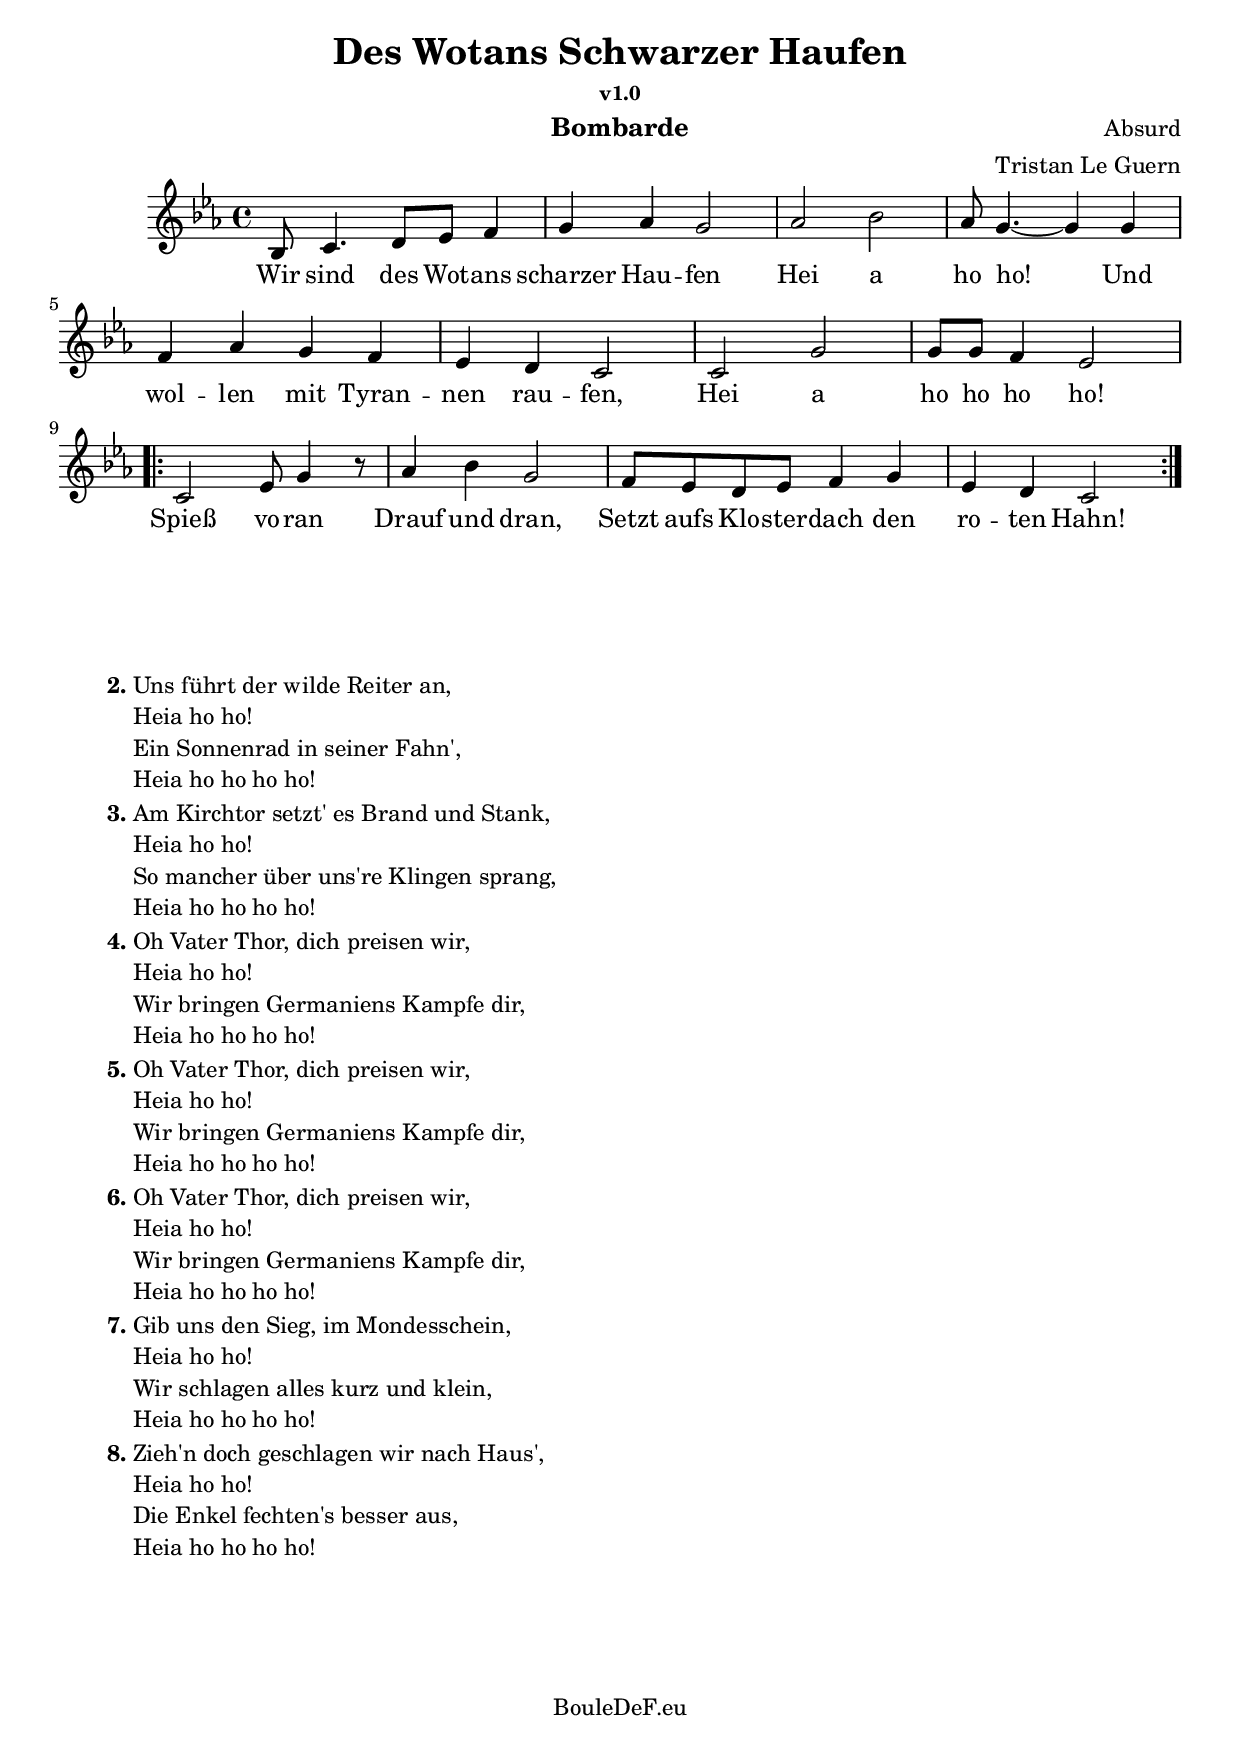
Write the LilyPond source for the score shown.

\version "2.16.0"
\include "italiano.ly"

\header {
	title = "Des Wotans Schwarzer Haufen"
	subsubtitle = "v1.0"
	composer = "Absurd"
	arranger = "Tristan Le Guern"
	instrument = "Bombarde"
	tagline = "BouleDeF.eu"
}

\score {
	\new Staff \relative si {
		\clef "treble"
		\key mib \major

		sib8 do4. re8 mib fa4
		| sol lab sol2
		| lab sib
		| lab8 sol4.~ sol4 sol
		| fa lab sol fa
		| mib re do2
		| do sol'
		| sol8 sol fa4 mib2
		\repeat volta 2 {
			do2 mib8 sol4 r8
			| lab4 sib sol2
			| fa8 mib re mib fa4 sol
			| mib re do2
		}
	}
	\addlyrics {
		Wir sind des Wot -- ans
		| scharzer Hau -- fen
		| Hei a ho ho! Und
		| wol -- len mit Tyran -- nen rau -- fen,
		| Hei a ho ho ho ho!
		| Spieß vo -- ran
		| Drauf und dran,
		| Setzt aufs Klo -- ster -- dach den
		| ro -- ten Hahn!
	}
}

\markup {
	\vspace #5.0
	\hspace #4.0
	\column {
		\line {
			\bold "2."
			\column {
				"Uns führt der wilde Reiter an,"
				"Heia ho ho!"
				"Ein Sonnenrad in seiner Fahn',"
				"Heia ho ho ho ho!"
			}
		}
		\combine \null \vspace #0.1
		\line {
			\bold "3."
			\column {
				"Am Kirchtor setzt' es Brand und Stank,"
				"Heia ho ho!"
				"So mancher über uns're Klingen sprang,"
				"Heia ho ho ho ho!"
			}
		}
		\combine \null \vspace #0.1
		\line {
			\bold "4."
			\column {
				"Oh Vater Thor, dich preisen wir,"
				"Heia ho ho!"
				"Wir bringen Germaniens Kampfe dir,"
				"Heia ho ho ho ho!"
			}
		}
		\combine \null \vspace #0.1
		\line {
			\bold "5."
			\column {
				"Oh Vater Thor, dich preisen wir,"
				"Heia ho ho!"
				"Wir bringen Germaniens Kampfe dir,"
				"Heia ho ho ho ho!"
			}
		}
		\combine \null \vspace #0.1
		\line {
			\bold "6."
			\column {
				"Oh Vater Thor, dich preisen wir,"
				"Heia ho ho!"
				"Wir bringen Germaniens Kampfe dir,"
				"Heia ho ho ho ho!"
			}
		}
		\combine \null \vspace #0.1
		\line {
			\bold "7."
			\column {
				"Gib uns den Sieg, im Mondesschein,"
				"Heia ho ho!"
				"Wir schlagen alles kurz und klein,"
				"Heia ho ho ho ho!"
			}
		}
		\combine \null \vspace #0.1
		\line {
			\bold "8."
			\column {
				"Zieh'n doch geschlagen wir nach Haus',"
				"Heia ho ho!"
				"Die Enkel fechten's besser aus,"
				"Heia ho ho ho ho!"
			}
		}
	}
}
